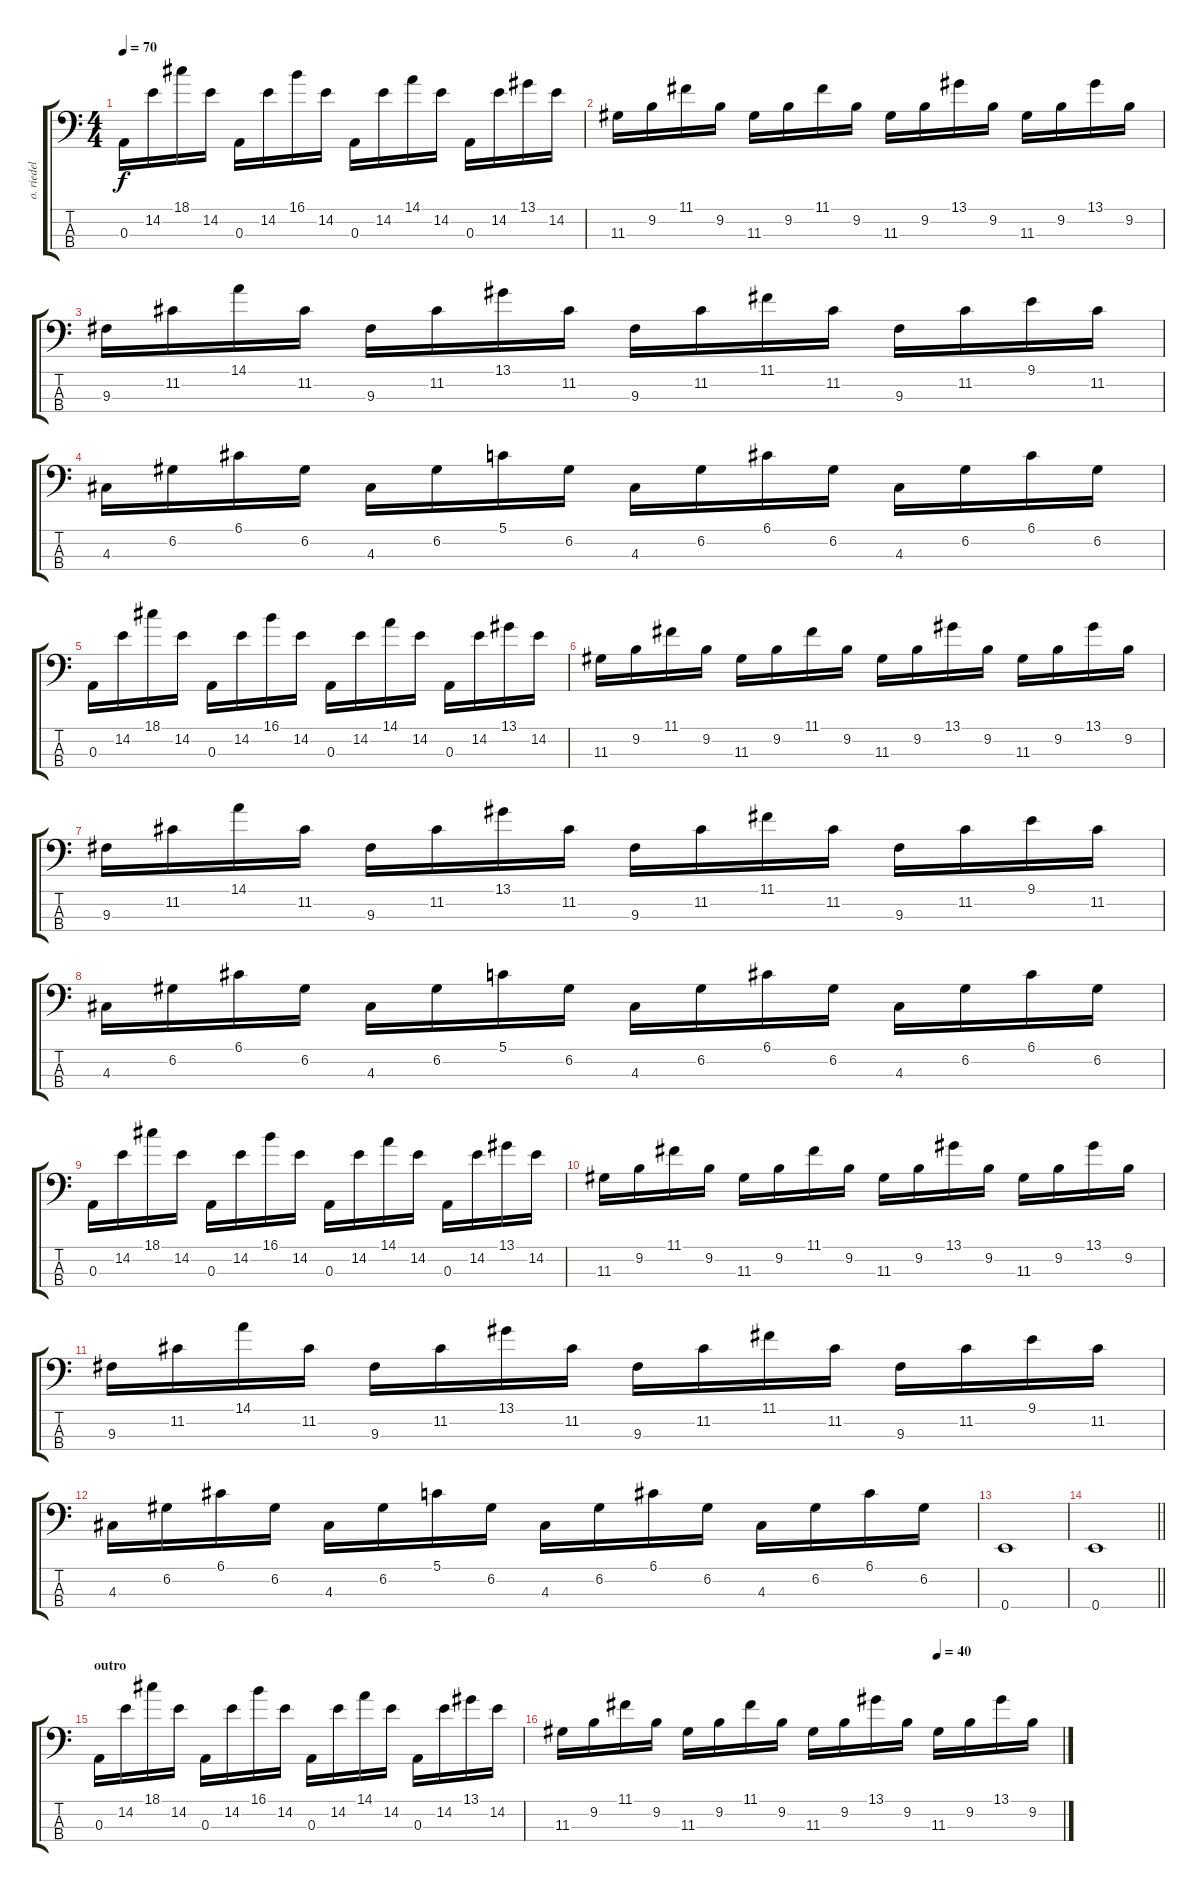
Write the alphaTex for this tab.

\track ("o. riedel - bass" "o. riedel ") {instrument electricbassfinger}
\staff {score tabs}
\tuning (G2 D2 A1 E1) {hide}
\ts (4 4)
\tempo 70
\clef f4
\ks c
0.3.16{dy f} 14.2.16 18.1.16 14.2.16 0.3.16 14.2.16 16.1.16 14.2.16 0.3.16 14.2.16 14.1.16 14.2.16 0.3.16 14.2.16 13.1.16 14.2.16 |
11.3.16 9.2.16 11.1.16 9.2.16 11.3.16 9.2.16 11.1.16 9.2.16 11.3.16 9.2.16 13.1.16 9.2.16 11.3.16 9.2.16 13.1.16 9.2.16 |
9.3.16 11.2.16 14.1.16 11.2.16 9.3.16 11.2.16 13.1.16 11.2.16 9.3.16 11.2.16 11.1.16 11.2.16 9.3.16 11.2.16 9.1.16 11.2.16 |
4.3.16 6.2.16 6.1.16 6.2.16 4.3.16 6.2.16 5.1.16 6.2.16 4.3.16 6.2.16 6.1.16 6.2.16 4.3.16 6.2.16 6.1.16 6.2.16 |
0.3.16 14.2.16 18.1.16 14.2.16 0.3.16 14.2.16 16.1.16 14.2.16 0.3.16 14.2.16 14.1.16 14.2.16 0.3.16 14.2.16 13.1.16 14.2.16 |
11.3.16 9.2.16 11.1.16 9.2.16 11.3.16 9.2.16 11.1.16 9.2.16 11.3.16 9.2.16 13.1.16 9.2.16 11.3.16 9.2.16 13.1.16 9.2.16 |
9.3.16 11.2.16 14.1.16 11.2.16 9.3.16 11.2.16 13.1.16 11.2.16 9.3.16 11.2.16 11.1.16 11.2.16 9.3.16 11.2.16 9.1.16 11.2.16 |
4.3.16 6.2.16 6.1.16 6.2.16 4.3.16 6.2.16 5.1.16 6.2.16 4.3.16 6.2.16 6.1.16 6.2.16 4.3.16 6.2.16 6.1.16 6.2.16 |
0.3.16 14.2.16 18.1.16 14.2.16 0.3.16 14.2.16 16.1.16 14.2.16 0.3.16 14.2.16 14.1.16 14.2.16 0.3.16 14.2.16 13.1.16 14.2.16 |
11.3.16 9.2.16 11.1.16 9.2.16 11.3.16 9.2.16 11.1.16 9.2.16 11.3.16 9.2.16 13.1.16 9.2.16 11.3.16 9.2.16 13.1.16 9.2.16 |
9.3.16 11.2.16 14.1.16 11.2.16 9.3.16 11.2.16 13.1.16 11.2.16 9.3.16 11.2.16 11.1.16 11.2.16 9.3.16 11.2.16 9.1.16 11.2.16 |
4.3.16 6.2.16 6.1.16 6.2.16 4.3.16 6.2.16 5.1.16 6.2.16 4.3.16 6.2.16 6.1.16 6.2.16 4.3.16 6.2.16 6.1.16 6.2.16 |
0.4.1 |
\barLineRight lightlight
0.4.1 |
\section ("" "outro")
0.3.16 14.2.16 18.1.16 14.2.16 0.3.16 14.2.16 16.1.16 14.2.16 0.3.16 14.2.16 14.1.16 14.2.16 0.3.16 14.2.16 13.1.16 14.2.16 |
\tempo (40 0.75)
11.3.16 9.2.16 11.1.16 9.2.16 11.3.16 9.2.16 11.1.16 9.2.16 11.3.16 9.2.16 13.1.16 9.2.16 11.3.16 9.2.16 13.1.16 9.2.16
